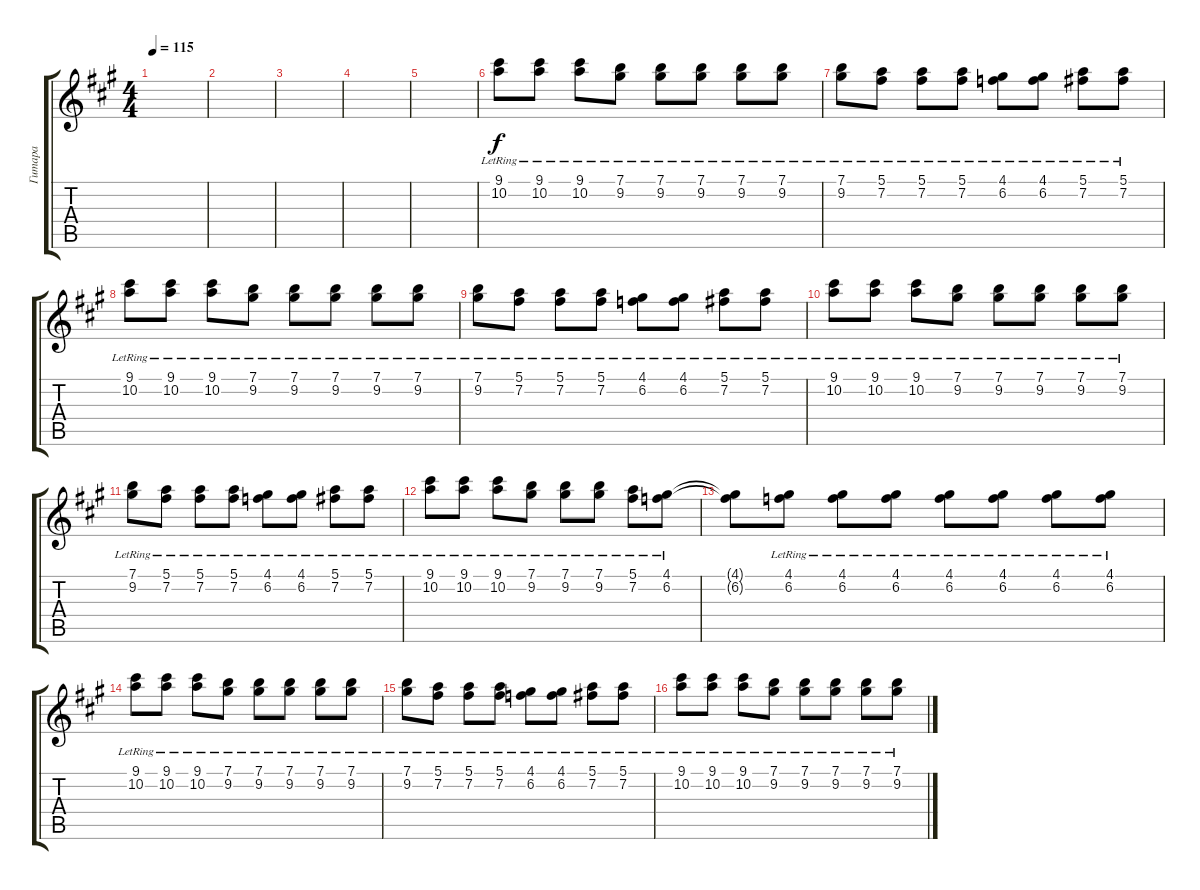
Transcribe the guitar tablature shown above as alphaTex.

\track ("Гитара" "Гитара") {instrument acousticguitarsteel}
\staff {score tabs}
\tuning (E4 B3 G3 D3 A2 E2) {hide}
\ts (4 4)
\tempo 115
\clef g2
\ks f#minor
|
|
|
|
|
(9.1{lr} 10.2{lr}).8{volume 11 instrument acousticguitarsteel} (9.1{lr} 10.2{lr}).8 (9.1{lr} 10.2{lr}).8 (7.1{lr} 9.2{lr}).8 (7.1{lr} 9.2{lr}).8 (7.1{lr} 9.2{lr}).8 (7.1{lr} 9.2{lr}).8 (7.1{lr} 9.2{lr}).8 |
(7.1{lr} 9.2).8 (5.1{lr} 7.2{lr}).8 (5.1{lr} 7.2{lr}).8 (5.1{lr} 7.2{lr}).8 (4.1{lr} 6.2{lr}).8 (4.1 6.2{lr}).8 (5.1{lr} 7.2{lr}).8 (5.1{lr} 7.2{lr}).8 |
(9.1{lr} 10.2{lr}).8 (9.1{lr} 10.2{lr}).8 (9.1{lr} 10.2{lr}).8 (7.1{lr} 9.2{lr}).8 (7.1{lr} 9.2{lr}).8 (7.1{lr} 9.2{lr}).8 (7.1{lr} 9.2{lr}).8 (7.1{lr} 9.2{lr}).8 |
(7.1{lr} 9.2{lr}).8 (5.1{lr} 7.2{lr}).8 (5.1{lr} 7.2{lr}).8 (5.1{lr} 7.2{lr}).8 (4.1{lr} 6.2{lr}).8 (4.1{lr} 6.2{lr}).8 (5.1{lr} 7.2{lr}).8 (5.1{lr} 7.2{lr}).8 |
(9.1{lr} 10.2{lr}).8 (9.1{lr} 10.2{lr}).8 (9.1{lr} 10.2{lr}).8 (7.1{lr} 9.2{lr}).8 (7.1{lr} 9.2{lr}).8 (7.1{lr} 9.2{lr}).8 (7.1{lr} 9.2{lr}).8 (7.1{lr} 9.2{lr}).8 |
(7.1{lr} 9.2{lr}).8 (5.1{lr} 7.2{lr}).8 (5.1{lr} 7.2{lr}).8 (5.1{lr} 7.2{lr}).8 (4.1{lr} 6.2{lr}).8 (4.1{lr} 6.2{lr}).8 (5.1{lr} 7.2{lr}).8 (5.1{lr} 7.2{lr}).8 |
(9.1{lr} 10.2{lr}).8 (9.1{lr} 10.2{lr}).8 (9.1{lr} 10.2{lr}).8 (7.1{lr} 9.2{lr}).8 (7.1{lr} 9.2{lr}).8 (7.1{lr} 9.2{lr}).8 (5.1{lr} 7.2{lr}).8 (4.1{lr} 6.2{lr}).8 |
(4.1{t} 6.2{t}).8 (4.1{lr} 6.2{lr}).8 (4.1{lr} 6.2{lr}).8 (4.1{lr} 6.2{lr}).8 (4.1{lr} 6.2{lr}).8 (4.1{lr} 6.2{lr}).8 (4.1{lr} 6.2{lr}).8 (4.1{lr} 6.2{lr}).8 |
(9.1{lr} 10.2{lr}).8{volume 11 instrument acousticguitarsteel} (9.1{lr} 10.2{lr}).8 (9.1{lr} 10.2{lr}).8 (7.1{lr} 9.2{lr}).8 (7.1{lr} 9.2{lr}).8 (7.1{lr} 9.2{lr}).8 (7.1{lr} 9.2{lr}).8 (7.1{lr} 9.2{lr}).8 |
(7.1{lr} 9.2).8 (5.1{lr} 7.2{lr}).8 (5.1{lr} 7.2{lr}).8 (5.1{lr} 7.2{lr}).8 (4.1{lr} 6.2{lr}).8 (4.1 6.2{lr}).8 (5.1{lr} 7.2{lr}).8 (5.1{lr} 7.2{lr}).8 |
(9.1{lr} 10.2{lr}).8 (9.1{lr} 10.2{lr}).8 (9.1{lr} 10.2{lr}).8 (7.1{lr} 9.2{lr}).8 (7.1{lr} 9.2{lr}).8 (7.1{lr} 9.2{lr}).8 (7.1{lr} 9.2{lr}).8 (7.1{lr} 9.2{lr}).8
